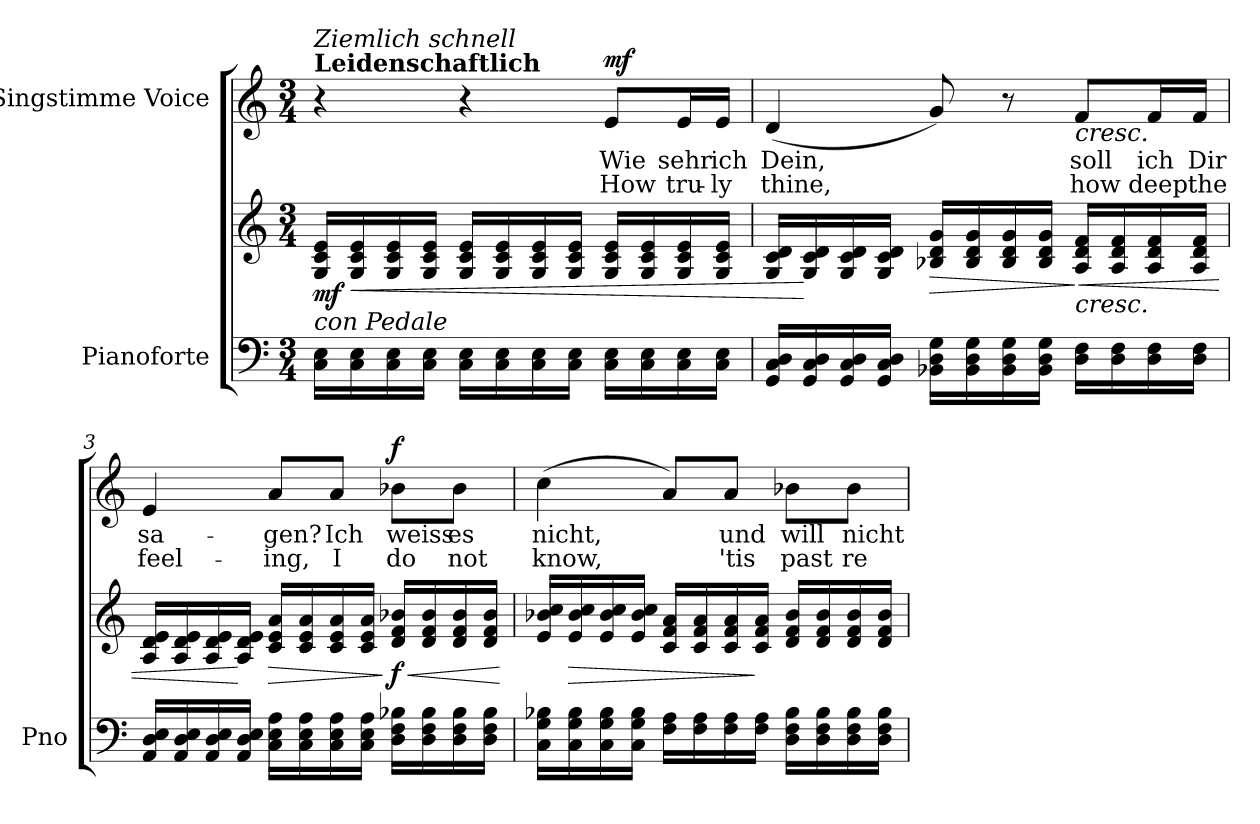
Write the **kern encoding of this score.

**kern	**kern	**dynam	**kern	**text	**text	**dynam
*part2	*part2	*part2	*part1	*part1	*part1	*part1
*staff3	*staff2	*staff2/3	*staff1	*staff1	*staff1	*staff1
*I"Pianoforte	*	*	*I"Singstimme Voice	*	*	*
*I'Pno	*	*	*	*	*	*
*clefF4	*clefG2	*	*clefG2	*	*	*
*k[]	*k[]	*	*k[]	*	*	*
*M3/4	*M3/4	*	*M3/4	*	*	*
=1	=1	=1	=1	=1	=1	=1
!	!	!	!LO:TX:a:B:t=Leidenschaftlich	!	!	!
!	!	!	!LO:TX:i:t=Ziemlich schnell	!	!	!
!LO:TX:i:t=con Pedale	!	!	!	!	!	!
!	!	!LO:DY:b	!	!	!	!
16C\ 16E\LL	16G/ 16c/ 16e/LL	mf	4r	.	.	.
!	!	!LO:HP:b	!	!	!	!
16C\ 16E\	16G/ 16c/ 16e/	<	.	.	.	.
16C\ 16E\	16G/ 16c/ 16e/	.	.	.	.	.
16C\ 16E\JJ	16G/ 16c/ 16e/JJ	.	.	.	.	.
16C\ 16E\LL	16G/ 16c/ 16e/LL	.	4r	.	.	.
16C\ 16E\	16G/ 16c/ 16e/	.	.	.	.	.
16C\ 16E\	16G/ 16c/ 16e/	.	.	.	.	.
16C\ 16E\JJ	16G/ 16c/ 16e/JJ	.	.	.	.	.
!	!	!	!	!	!	!LO:DY:b
16C\ 16E\LL	16G/ 16c/ 16e/LL	.	8e/L	Wie	How	mf
16C\ 16E\	16G/ 16c/ 16e/	.	.	.	.	.
16C\ 16E\	16G/ 16c/ 16e/	.	16e/L	sehr	tru-	.
16C\ 16E\JJ	16G/ 16c/ 16e/JJ	.	16e/JJ	ich	-ly	.
=2	=2	=2	=2	=2	=2	=2
16GG/ 16C/ 16D/LL	16G/ 16c/ 16d/LL	.	(4d/	Dein,	thine,	.
16GG/ 16C/ 16D/	16G/ 16c/ 16d/	[	.	.	.	.
16GG/ 16C/ 16D/	16G/ 16c/ 16d/	.	.	.	.	.
16GG/ 16C/ 16D/JJ	16G/ 16c/ 16d/JJ	.	.	.	.	.
!	!	!LO:HP:b	!	!	!	!
16BB-X\ 16D\ 16G\LL	16B-X/ 16d/ 16g/LL	>	8g/)	.	.	.
16BB-\ 16D\ 16G\	16B-/ 16d/ 16g/	.	.	.	.	.
16BB-\ 16D\ 16G\	16B-/ 16d/ 16g/	.	8r	.	.	.
16BB-\ 16D\ 16G\JJ	16B-/ 16d/ 16g/JJ	.	.	.	.	.
!	!	!	!LO:TX:b:i:t=cresc.	!	!	!
!	!LO:TX:b:i:t=cresc.	!	!	!	!	!
!	!	!LO:HP:n=1:b	!	!	!	!
16D\ 16F\LL	16A/ 16d/ 16f/LL	] <	8f/L	soll	how	.
16D\ 16F\	16A/ 16d/ 16f/	.	.	.	.	.
16D\ 16F\	16A/ 16d/ 16f/	.	16f/L	ich	deep	.
16D\ 16F\JJ	16A/ 16d/ 16f/JJ	.	16f/JJ	Dir	the	.
=3	=3	=3	=3	=3	=3	=3
16AA/ 16D/ 16E/LL	16A/ 16d/ 16e/LL	.	4e/	sa-	feel-	.
16AA/ 16D/ 16E/	16A/ 16d/ 16e/	.	.	.	.	.
16AA/ 16D/ 16E/	16A/ 16d/ 16e/	.	.	.	.	.
16AA/ 16D/ 16E/JJ	16A/ 16d/ 16e/JJ	[	.	.	.	.
!	!	!LO:HP:b	!	!	!	!
16C\ 16E\ 16A\LL	16c/ 16e/ 16a/LL	>	8a/L	-gen?	-ing,	.
16C\ 16E\ 16A\	16c/ 16e/ 16a/	.	.	.	.	.
16C\ 16E\ 16A\	16c/ 16e/ 16a/	.	8a/J	Ich	I	.
16C\ 16E\ 16A\JJ	16c/ 16e/ 16a/JJ	.	.	.	.	.
!	!	!LO:HP:n=1:b	!	!	!	!
!	!	!LO:DY:n=1:b	!	!	!	!LO:DY:b
16D\ 16F\ 16B-X\LL	16d/ 16f/ 16b-X/LL	] < f	8b-X\L	weiss	do	f
16D\ 16F\ 16B-\	16d/ 16f/ 16b-/	.	.	.	.	.
16D\ 16F\ 16B-\	16d/ 16f/ 16b-/	.	8b-\J	es	not	.
16D\ 16F\ 16B-\JJ	16d/ 16f/ 16b-/JJ	.	.	.	.	.
.	.	[	.	.	.	.
=4	=4	=4	=4	=4	=4	=4
16C\ 16G\ 16B-X\LL	16e/ 16b-X/ 16cc/LL	.	(4cc\	nicht,	know,	.
!	!	!LO:HP:b	!	!	!	!
16C\ 16G\ 16B-\	16e/ 16b-/ 16cc/	>	.	.	.	.
16C\ 16G\ 16B-\	16e/ 16b-/ 16cc/	.	.	.	.	.
16C\ 16G\ 16B-\JJ	16e/ 16b-/ 16cc/JJ	.	.	.	.	.
16F\ 16A\LL	16c/ 16f/ 16a/LL	.	8a/L)	.	.	.
16F\ 16A\	16c/ 16f/ 16a/	.	.	.	.	.
16F\ 16A\	16c/ 16f/ 16a/	.	8a/J	und	'tis	.
16F\ 16A\JJ	16c/ 16f/ 16a/JJ	]	.	.	.	.
16D\ 16F\ 16B-\LL	16d/ 16f/ 16b-/LL	.	8b-X\L	will	past	.
16D\ 16F\ 16B-\	16d/ 16f/ 16b-/	.	.	.	.	.
16D\ 16F\ 16B-\	16d/ 16f/ 16b-/	.	8b-\J	nicht	re-	.
16D\ 16F\ 16B-\JJ	16d/ 16f/ 16b-/JJ	.	.	.	.	.
=	=	=	=	=	=	=
*-	*-	*-	*-	*-	*-	*-
